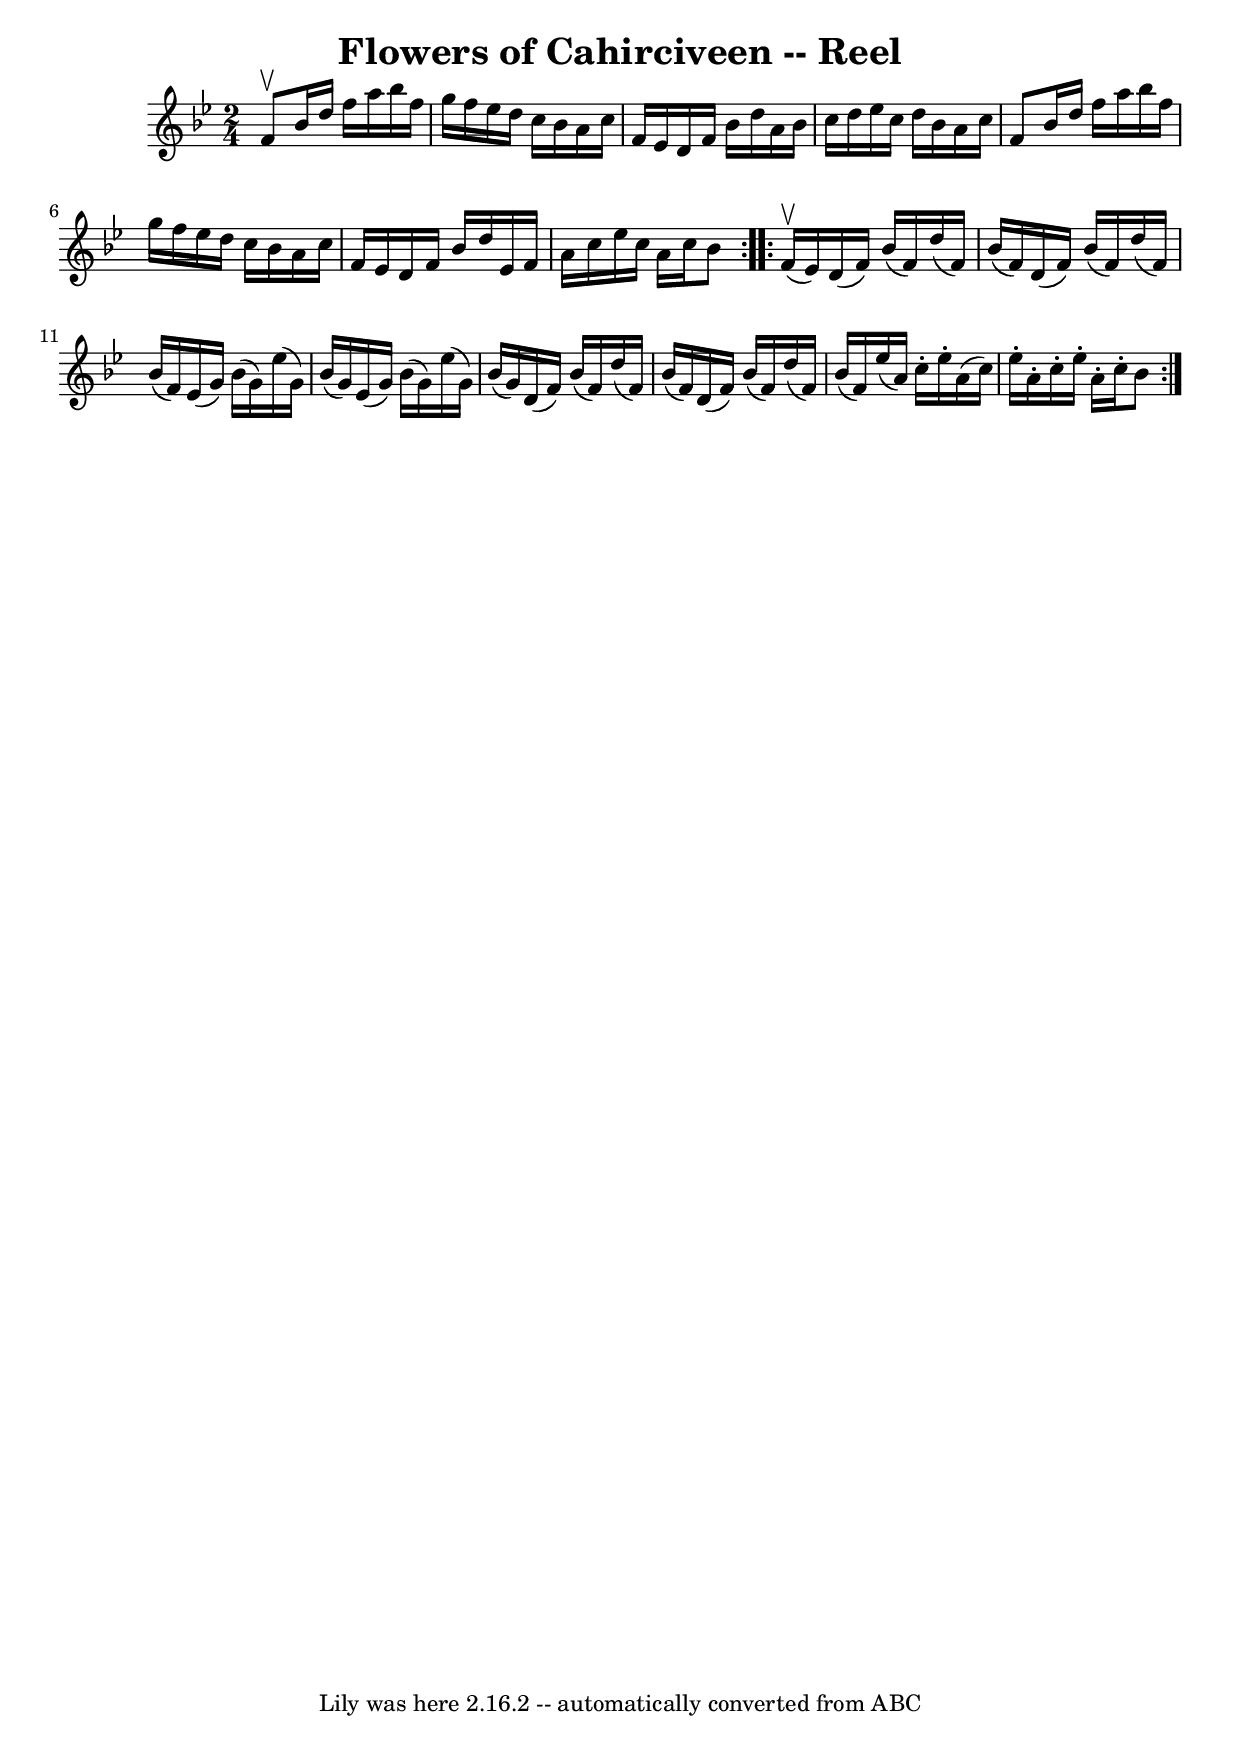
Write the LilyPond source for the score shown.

\version "2.7.40"
\include "Mammoth.ily"
\header {
	%% book = "Ryan's Mammoth Collection"
	crossRefNumber = "1"
	footnotes = ""
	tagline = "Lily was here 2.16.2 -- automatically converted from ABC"
	title = "Flowers of Cahirciveen -- Reel"
}
voicedefault =  {


\repeat volta 2 {
\time 2/4 \key bes \major f'8^\upbow |
 bes'16 d''16 f''16    
a''16 bes''16 f''16 g''16 f''16  |
 ees''16 d''16    
c''16 bes'16 a'16 c''16 f'16 ees'16  |
 d'16 f'16    
bes'16 d''16 a'16 bes'16 c''16 d''16  |
 ees''16    
c''16 d''16 bes'16 a'16 c''16 f'8  |
 bes'16 d''16  
 f''16 a''16 bes''16 f''16 g''16 f''16  |
 ees''16    
d''16 c''16 bes'16 a'16 c''16 f'16 ees'16  |
 d'16    
f'16 bes'16 d''16 ees'16 f'16 a'16 c''16  |
 ees''16  
 c''16 a'16 c''16 bes'8  } \repeat volta 2 { f'16^\upbow(
ees'16) |
 d'16 (f'16) bes'16 (f'16) d''16 (f'16  
-) bes'16 (f'16) |
 d'16 (f'16) bes'16 (f'16)   
d''16 (f'16) bes'16 (f'16) |
 ees'16 (g'16)   
bes'16 (g'16) ees''16 (g'16) bes'16 (g'16) |
   
ees'16 (g'16) bes'16 (g'16) ees''16 (g'16) bes'16 (
g'16) |
 d'16 (f'16) bes'16 (f'16) d''16 (f'16  
-) bes'16 (f'16) |
 d'16 (f'16) bes'16 (f'16)   
d''16 (f'16) bes'16 (f'16) |
 ees''16 (a'16)   
c''16 -. ees''16 -. a'16 (c''16) ees''16 -. a'16 -. |
   
c''16 -. ees''16 -. a'16 -. c''16 -. bes'8  }   
}

\score{
    <<

	\context Staff="default"
	{
	    \voicedefault 
	}

    >>
	\layout {
	}
	\midi {}
}
